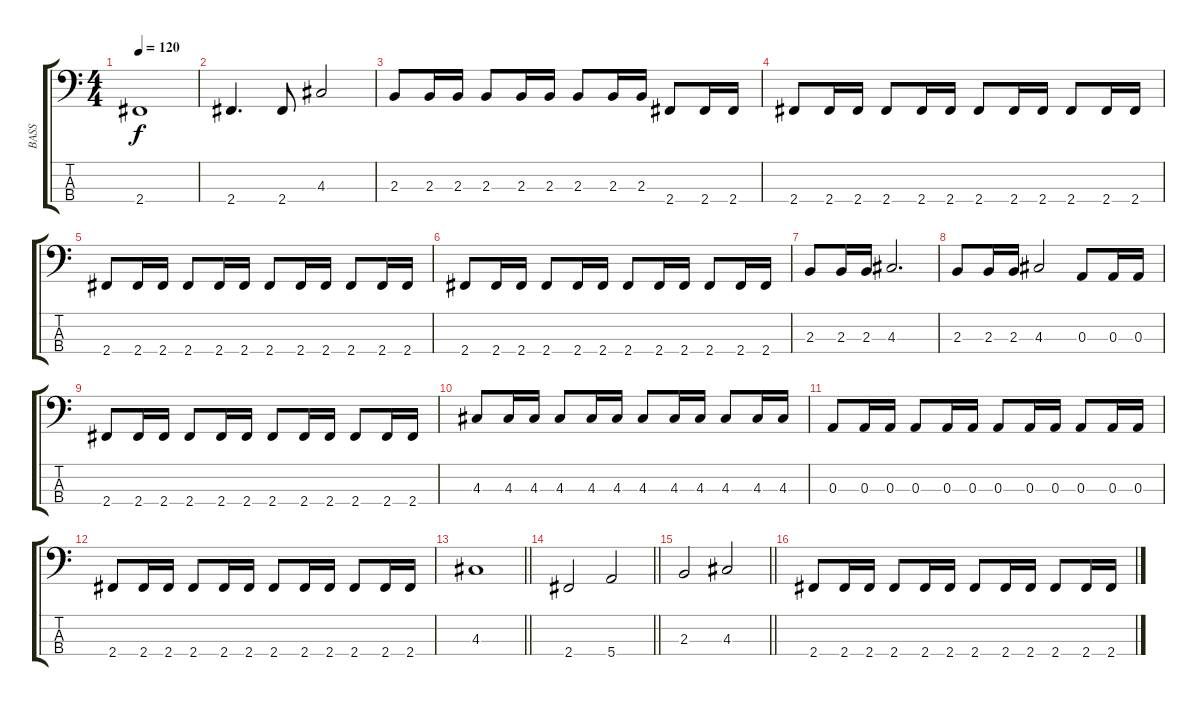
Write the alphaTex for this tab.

\track ("BASS" "BASS") {instrument electricbassfinger}
\staff {score tabs}
\tuning (G2 D2 A1 E1) {hide}
\ts (4 4)
\tempo 120
\clef f4
\ks c
2.4.1{dy f} |
2.4.4{d} 2.4.8 4.3.2 |
2.3.8 2.3.16 2.3.16 2.3.8 2.3.16 2.3.16 2.3.8 2.3.16 2.3.16 2.4.8 2.4.16 2.4.16 |
2.4.8 2.4.16 2.4.16 2.4.8 2.4.16 2.4.16 2.4.8 2.4.16 2.4.16 2.4.8 2.4.16 2.4.16 |
2.4.8 2.4.16 2.4.16 2.4.8 2.4.16 2.4.16 2.4.8 2.4.16 2.4.16 2.4.8 2.4.16 2.4.16 |
2.4.8 2.4.16 2.4.16 2.4.8 2.4.16 2.4.16 2.4.8 2.4.16 2.4.16 2.4.8 2.4.16 2.4.16 |
2.3.8 2.3.16 2.3.16 4.3.2{d} |
2.3.8 2.3.16 2.3.16 4.3.2 0.3.8 0.3.16 0.3.16 |
2.4.8 2.4.16 2.4.16 2.4.8 2.4.16 2.4.16 2.4.8 2.4.16 2.4.16 2.4.8 2.4.16 2.4.16 |
4.3.8 4.3.16 4.3.16 4.3.8 4.3.16 4.3.16 4.3.8 4.3.16 4.3.16 4.3.8 4.3.16 4.3.16 |
0.3.8 0.3.16 0.3.16 0.3.8 0.3.16 0.3.16 0.3.8 0.3.16 0.3.16 0.3.8 0.3.16 0.3.16 |
2.4.8 2.4.16 2.4.16 2.4.8 2.4.16 2.4.16 2.4.8 2.4.16 2.4.16 2.4.8 2.4.16 2.4.16 |
\barLineRight lightlight
4.3.1 |
\barLineRight lightlight
2.4.2 5.4.2 |
\barLineRight lightlight
2.3.2 4.3.2 |
2.4.8 2.4.16 2.4.16 2.4.8 2.4.16 2.4.16 2.4.8 2.4.16 2.4.16 2.4.8 2.4.16 2.4.16
